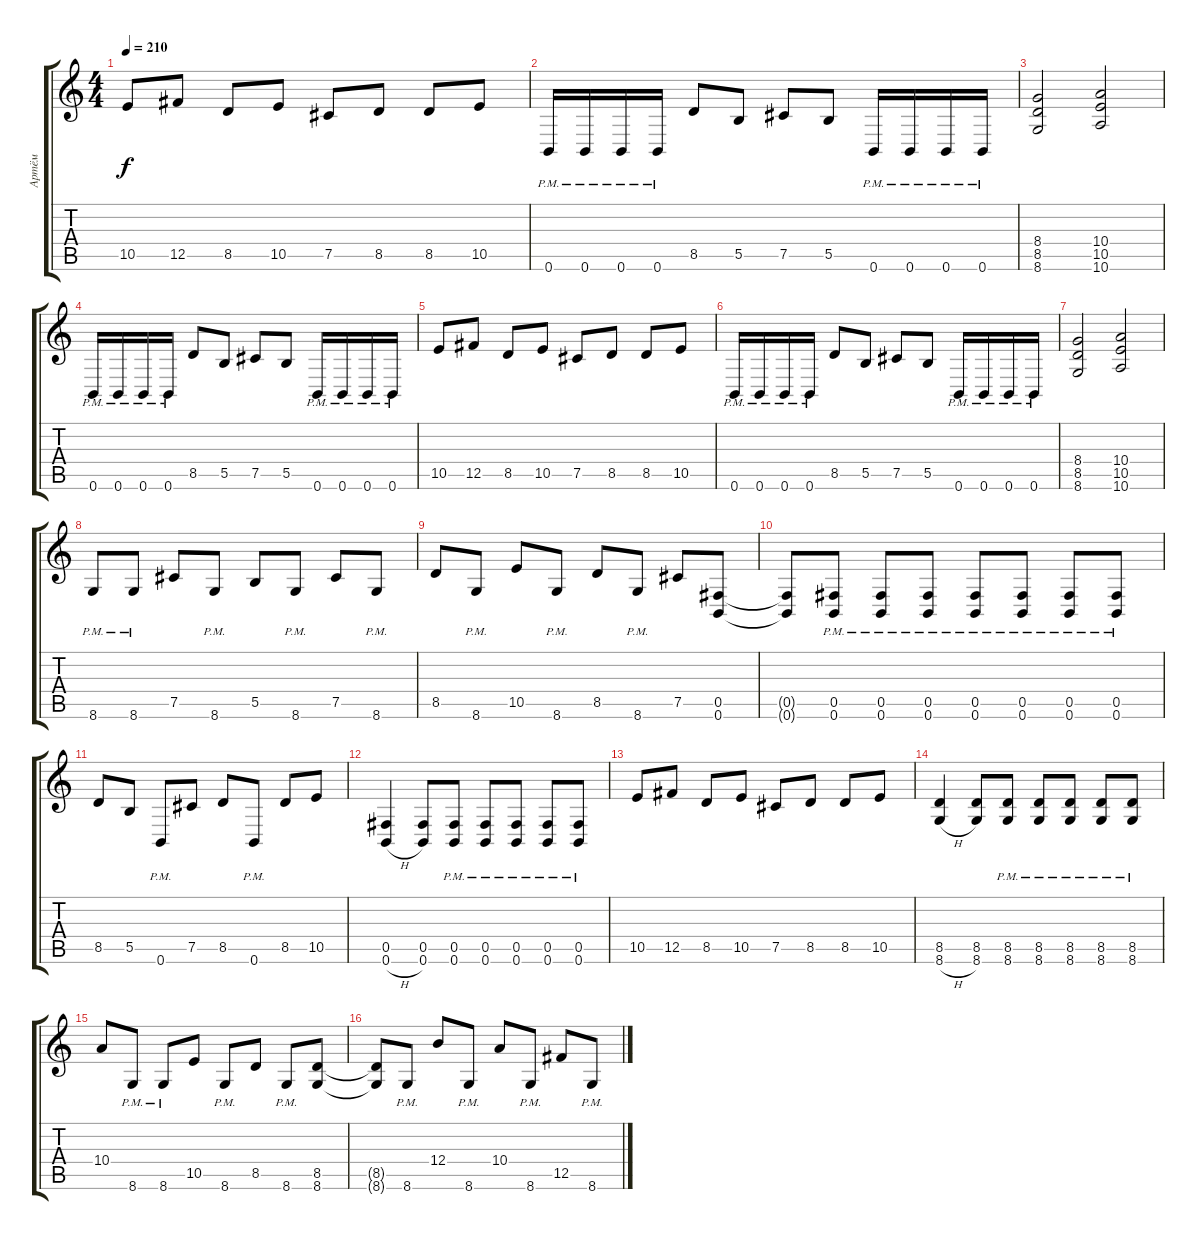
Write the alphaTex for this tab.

\track ("Артём" "Артём") {instrument distortionguitar}
\staff {score tabs}
\tuning (Db4 Ab3 E3 B2 Gb2 B1) {hide}
\ts (4 4)
\tempo 210
\clef g2
\ks c
10.5.8{dy f} 12.5.8 8.5.8 10.5.8 7.5.8 8.5.8 8.5.8 10.5.8 |
0.6{pm}.16 0.6{pm}.16 0.6{pm}.16 0.6{pm}.16 8.5.8 5.5.8 7.5.8 5.5.8 0.6{pm}.16 0.6{pm}.16 0.6{pm}.16 0.6{pm}.16 |
(8.4 8.5 8.6).2 (10.4 10.5 10.6).2 |
0.6{pm}.16 0.6{pm}.16 0.6{pm}.16 0.6{pm}.16 8.5.8 5.5.8 7.5.8 5.5.8 0.6{pm}.16 0.6{pm}.16 0.6{pm}.16 0.6{pm}.16 |
10.5.8 12.5.8 8.5.8 10.5.8 7.5.8 8.5.8 8.5.8 10.5.8 |
0.6{pm}.16 0.6{pm}.16 0.6{pm}.16 0.6{pm}.16 8.5.8 5.5.8 7.5.8 5.5.8 0.6{pm}.16 0.6{pm}.16 0.6{pm}.16 0.6{pm}.16 |
(8.4 8.5 8.6).2 (10.4 10.5 10.6).2 |
8.6{pm}.8 8.6{pm}.8 7.5.8 8.6{pm}.8 5.5.8 8.6{pm}.8 7.5.8 8.6{pm}.8 |
8.5.8 8.6{pm}.8 10.5.8 8.6{pm}.8 8.5.8 8.6{pm}.8 7.5.8 (0.5 0.6).8 |
(0.5{t} 0.6{t}).8 (0.5 0.6{pm}).8 (0.5 0.6{pm}).8 (0.5 0.6{pm}).8 (0.5 0.6{pm}).8 (0.5 0.6{pm}).8 (0.5 0.6{pm}).8 (0.5 0.6{pm}).8 |
8.5.8 5.5.8 0.6{pm}.8 7.5.8 8.5.8 0.6{pm}.8 8.5.8 10.5.8 |
(0.5 0.6{h}).4 (0.5 0.6).8 (0.5 0.6{pm}).8 (0.5 0.6{pm}).8 (0.5 0.6{pm}).8 (0.5 0.6{pm}).8 (0.5 0.6{pm}).8 |
10.5.8 12.5.8 8.5.8 10.5.8 7.5.8 8.5.8 8.5.8 10.5.8 |
(8.5 8.6{h}).4 (8.5 8.6).8 (8.5 8.6{pm}).8 (8.5 8.6{pm}).8 (8.5 8.6{pm}).8 (8.5 8.6{pm}).8 (8.5 8.6{pm}).8 |
10.4.8 8.6{pm}.8 8.6{pm}.8 10.5.8 8.6{pm}.8 8.5.8 8.6{pm}.8 (8.5 8.6).8 |
(8.5{t} 8.6{t}).8 8.6{pm}.8 12.4.8 8.6{pm}.8 10.4.8 8.6{pm}.8 12.5.8 8.6{pm}.8
